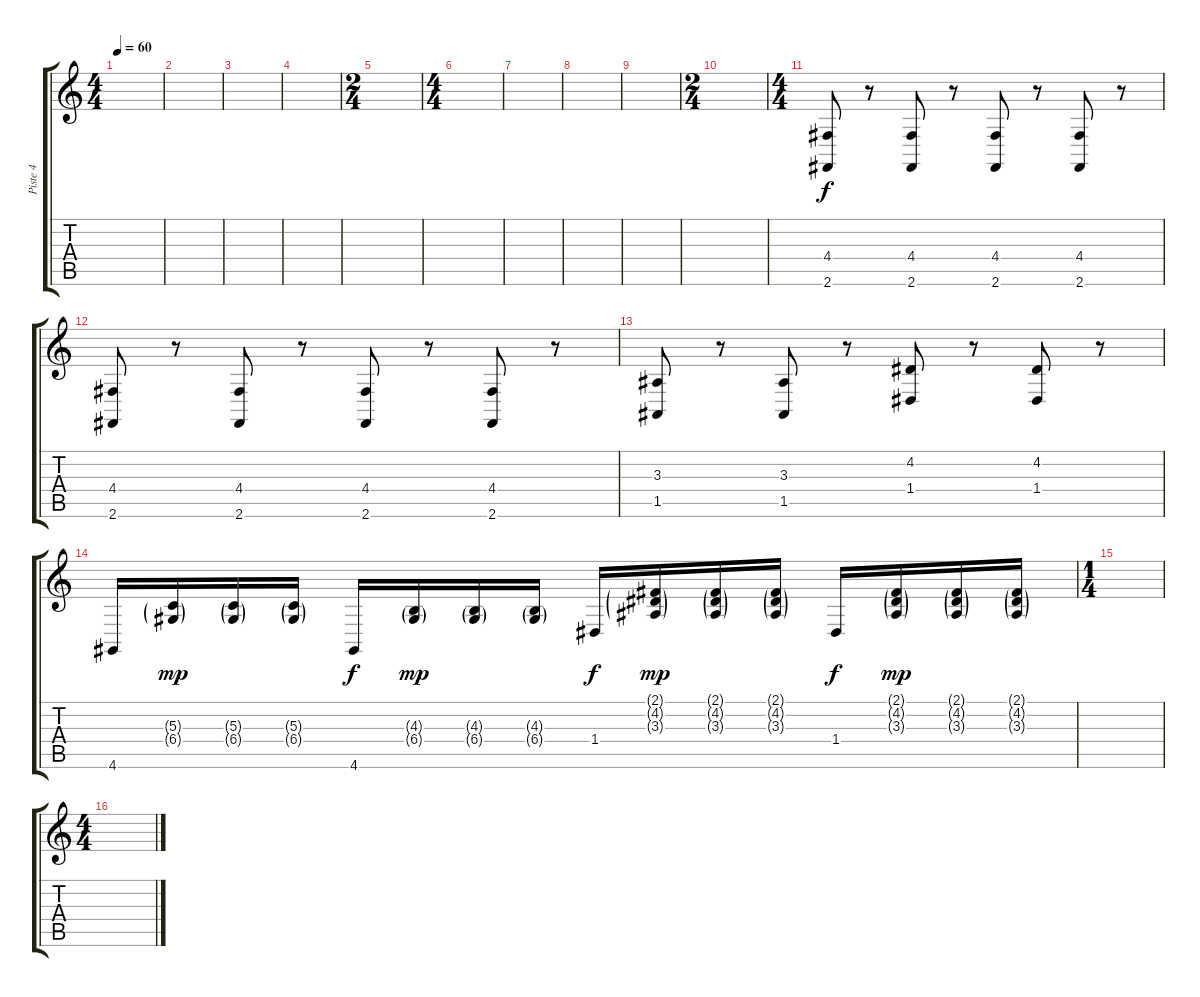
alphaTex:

\track ("Piste 4" "Piste 4") {instrument honkytonkpiano}
\staff {score tabs}
\tuning (E4 B3 G3 D3 A2 E2) {hide}
\ts (4 4)
\tempo 60
\clef g2
\ks c
|
|
|
|
\ts (2 4)
|
\ts (4 4)
\section ("" "")
|
|
|
|
\ts (2 4)
|
\ts (4 4)
\section ("" "")
(4.4 2.6).8 r.8 (4.4 2.6).8 r.8 (4.4 2.6).8 r.8 (4.4 2.6).8 r.8 |
(4.4 2.6).8 r.8 (4.4 2.6).8 r.8 (4.4 2.6).8 r.8 (4.4 2.6).8 r.8 |
(3.3 1.5).8 r.8 (3.3 1.5).8 r.8 (4.2 1.4).8 r.8 (4.2 1.4).8 r.8 |
4.6.16 (5.3{g} 6.4{g}).16{dy mp} (5.3{g} 6.4{g}).16 (5.3{g} 6.4{g}).16 4.6.16{dy f} (4.3{g} 6.4{g}).16{dy mp} (4.3{g} 6.4{g}).16 (4.3{g} 6.4{g}).16 1.4.16{dy f} (2.1{g} 4.2{g} 3.3{g}).16{dy mp} (2.1{g} 4.2{g} 3.3{g}).16 (2.1{g} 4.2{g} 3.3{g}).16 1.4.16{dy f} (2.1{g} 4.2{g} 3.3{g}).16{dy mp} (2.1{g} 4.2{g} 3.3{g}).16 (2.1{g} 4.2{g} 3.3{g}).16 |
\ts (1 4)
|
\ts (4 4)
\section ("" "")
